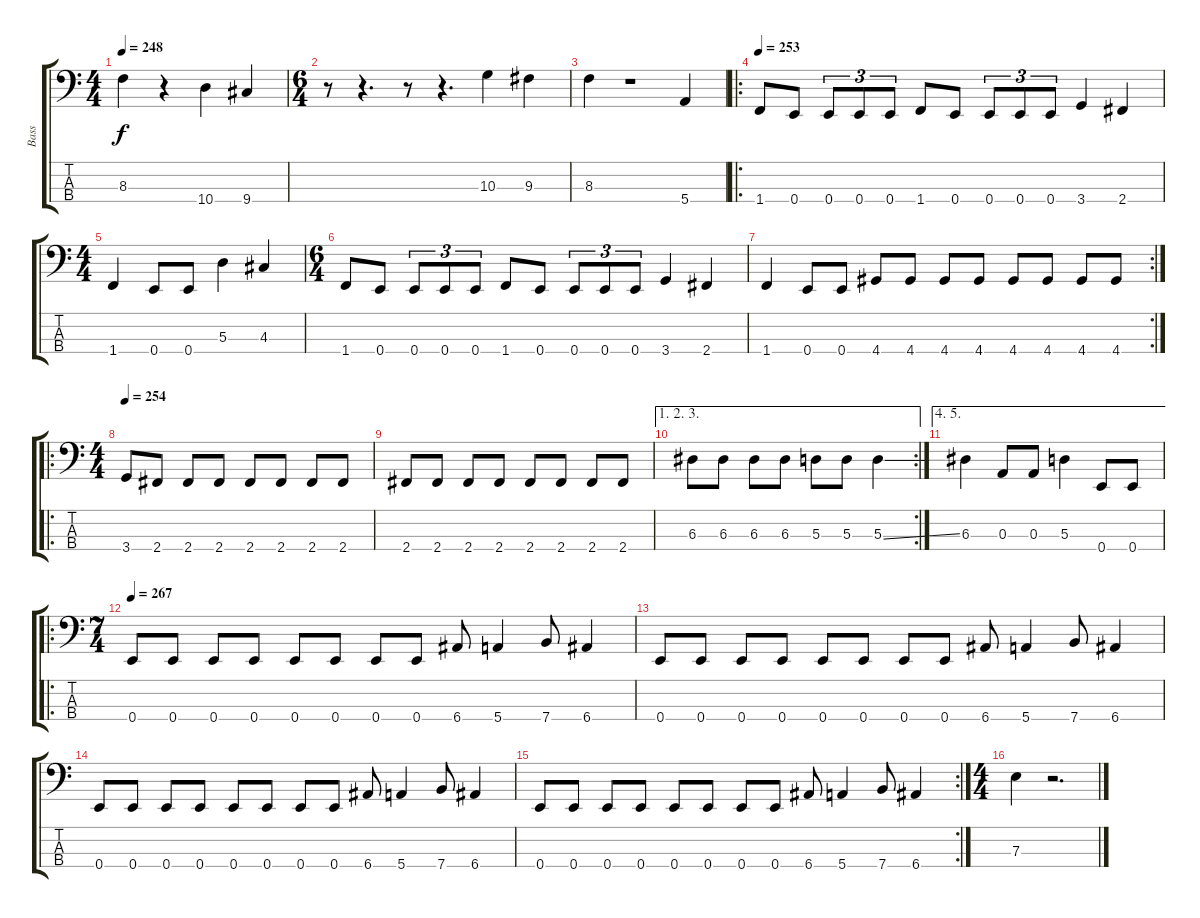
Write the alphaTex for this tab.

\track ("Bass" "Bass") {instrument electricbassfinger}
\staff {score tabs}
\tuning (G2 D2 A1 E1) {hide}
\ts (4 4)
\tempo 248
\clef f4
\ks c
8.3.4{dy f} r.4 10.4.4 9.4.4 |
\ts (6 4)
r.8 r.4{d} r.8 r.4{d} 10.3.4 9.3.4 |
8.3.4 r.1 5.4.4 |
\ro
\tempo 253
1.4.8 0.4.8 0.4.8{tu (3 2)} 0.4.8{tu (3 2)} 0.4.8{tu (3 2)} 1.4.8 0.4.8 0.4.8{tu (3 2)} 0.4.8{tu (3 2)} 0.4.8{tu (3 2)} 3.4.4 2.4.4 |
\ts (4 4)
1.4.4 0.4.8 0.4.8 5.3.4 4.3.4 |
\ts (6 4)
1.4.8 0.4.8 0.4.8{tu (3 2)} 0.4.8{tu (3 2)} 0.4.8{tu (3 2)} 1.4.8 0.4.8 0.4.8{tu (3 2)} 0.4.8{tu (3 2)} 0.4.8{tu (3 2)} 3.4.4 2.4.4 |
\rc 2
1.4.4 0.4.8 0.4.8 4.4.8 4.4.8 4.4.8 4.4.8 4.4.8 4.4.8 4.4.8 4.4.8 |
\ro
\ts (4 4)
\tempo 254
3.4.8 2.4.8 2.4.8 2.4.8 2.4.8 2.4.8 2.4.8 2.4.8 |
2.4.8 2.4.8 2.4.8 2.4.8 2.4.8 2.4.8 2.4.8 2.4.8 |
\ae (1 2 3)
\rc 2
6.3.8 6.3.8 6.3.8 6.3.8 5.3.8 5.3.8 5.3{ss}.4 |
\ae (4 5)
6.3.4 0.3.8 0.3.8 5.3.4 0.4.8 0.4.8 |
\ro
\ts (7 4)
\tempo 267
0.4.8 0.4.8 0.4.8 0.4.8 0.4.8 0.4.8 0.4.8 0.4.8 6.4.8 5.4.4 7.4.8 6.4.4 |
0.4.8 0.4.8 0.4.8 0.4.8 0.4.8 0.4.8 0.4.8 0.4.8 6.4.8 5.4.4 7.4.8 6.4.4 |
0.4.8 0.4.8 0.4.8 0.4.8 0.4.8 0.4.8 0.4.8 0.4.8 6.4.8 5.4.4 7.4.8 6.4.4 |
\rc 2
0.4.8 0.4.8 0.4.8 0.4.8 0.4.8 0.4.8 0.4.8 0.4.8 6.4.8 5.4.4 7.4.8 6.4.4 |
\ts (4 4)
7.3.4 r.2{d}
